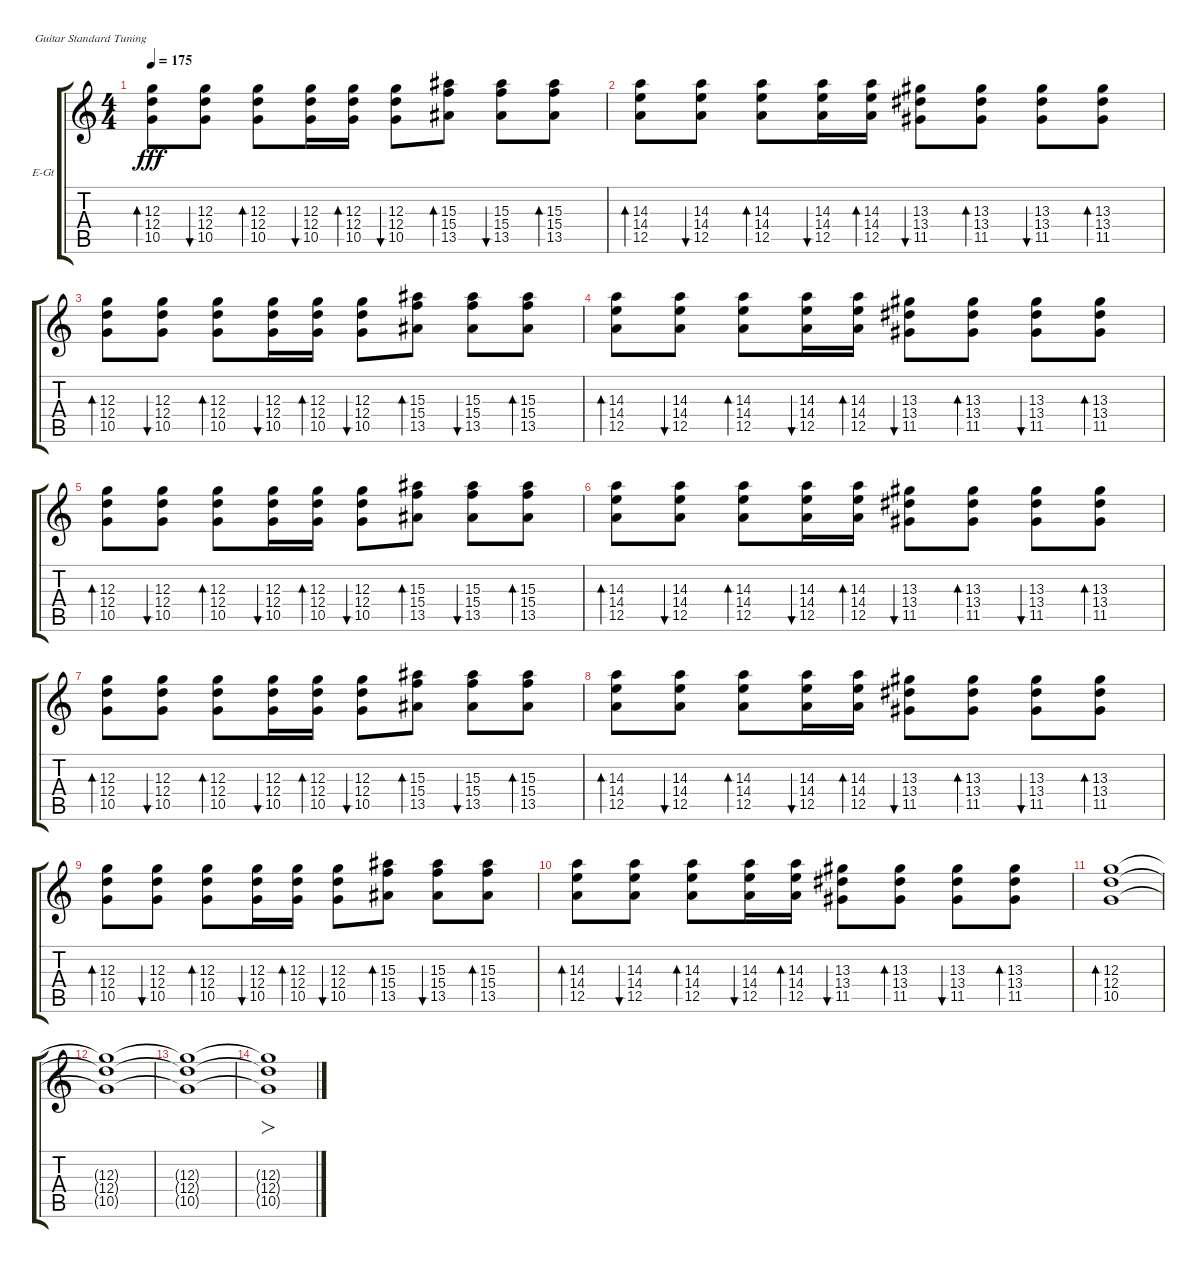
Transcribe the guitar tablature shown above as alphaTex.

\defaultSystemsLayout 4
\bracketExtendMode groupsimilarinstruments
\firstSystemTrackNameOrientation horizontal
\otherSystemsTrackNameOrientation horizontal
\track ("Turner" "E-Gt") {instrument electricguitarclean}
\staff {score tabs}
\tuning (E4 B3 G3 D3 A2 E2)
\ts (4 4)
\tempo 175
\clef g2
\ks c
(10.5 12.4 12.3).8{bd 37 dy fff} (10.5 12.3 12.4).8{bu 37} (10.5 12.3 12.4).8{bd 37} (10.5 12.3 12.4).16{bu 33} (10.5 12.3 12.4).16{bd 36} (10.5 12.3 12.4).8{bu 32} (13.5 15.3 15.4).8{bd 35} (13.5 15.3 15.4).8{bu 31} (13.5 15.3 15.4).8{bd 34} |
(12.5 14.4 14.3).8{bd 37} (12.5 14.3 14.4).8{bu 37} (12.5 14.3 14.4).8{bd 37} (12.5 14.3 14.4).16{bu 33} (12.5 14.3 14.4).16{bd 36} (11.5 13.3 13.4).8{bu 32} (11.5 13.3 13.4).8{bd 35} (11.5 13.3 13.4).8{bu 31} (11.5 13.3 13.4).8{bd 34} |
(10.5 12.4 12.3).8{bd 37} (10.5 12.3 12.4).8{bu 37} (10.5 12.3 12.4).8{bd 37} (10.5 12.3 12.4).16{bu 33} (10.5 12.3 12.4).16{bd 36} (10.5 12.3 12.4).8{bu 32} (13.5 15.3 15.4).8{bd 35} (13.5 15.3 15.4).8{bu 31} (13.5 15.3 15.4).8{bd 34} |
(12.5 14.4 14.3).8{bd 37} (12.5 14.3 14.4).8{bu 37} (12.5 14.3 14.4).8{bd 37} (12.5 14.3 14.4).16{bu 33} (12.5 14.3 14.4).16{bd 36} (11.5 13.3 13.4).8{bu 32} (11.5 13.3 13.4).8{bd 35} (11.5 13.3 13.4).8{bu 31} (11.5 13.3 13.4).8{bd 34} |
(10.5 12.4 12.3).8{bd 37} (10.5 12.3 12.4).8{bu 37} (10.5 12.3 12.4).8{bd 37} (10.5 12.3 12.4).16{bu 33} (10.5 12.3 12.4).16{bd 36} (10.5 12.3 12.4).8{bu 32} (13.5 15.3 15.4).8{bd 35} (13.5 15.3 15.4).8{bu 31} (13.5 15.3 15.4).8{bd 34} |
(12.5 14.4 14.3).8{bd 37} (12.5 14.3 14.4).8{bu 37} (12.5 14.3 14.4).8{bd 37} (12.5 14.3 14.4).16{bu 33} (12.5 14.3 14.4).16{bd 36} (11.5 13.3 13.4).8{bu 32} (11.5 13.3 13.4).8{bd 35} (11.5 13.3 13.4).8{bu 31} (11.5 13.3 13.4).8{bd 34} |
(10.5 12.4 12.3).8{bd 37} (10.5 12.3 12.4).8{bu 37} (10.5 12.3 12.4).8{bd 37} (10.5 12.3 12.4).16{bu 33} (10.5 12.3 12.4).16{bd 36} (10.5 12.3 12.4).8{bu 32} (13.5 15.3 15.4).8{bd 35} (13.5 15.3 15.4).8{bu 31} (13.5 15.3 15.4).8{bd 34} |
(12.5 14.4 14.3).8{bd 37} (12.5 14.3 14.4).8{bu 37} (12.5 14.3 14.4).8{bd 37} (12.5 14.3 14.4).16{bu 33} (12.5 14.3 14.4).16{bd 36} (11.5 13.3 13.4).8{bu 32} (11.5 13.3 13.4).8{bd 35} (11.5 13.3 13.4).8{bu 31} (11.5 13.3 13.4).8{bd 34} |
(10.5 12.4 12.3).8{bd 37} (10.5 12.3 12.4).8{bu 37} (10.5 12.3 12.4).8{bd 37} (10.5 12.3 12.4).16{bu 33} (10.5 12.3 12.4).16{bd 36} (10.5 12.3 12.4).8{bu 32} (13.5 15.3 15.4).8{bd 35} (13.5 15.3 15.4).8{bu 31} (13.5 15.3 15.4).8{bd 34} |
(12.5 14.4 14.3).8{bd 37} (12.5 14.3 14.4).8{bu 37} (12.5 14.3 14.4).8{bd 37} (12.5 14.3 14.4).16{bu 33} (12.5 14.3 14.4).16{bd 36} (11.5 13.3 13.4).8{bu 32} (11.5 13.3 13.4).8{bd 35} (11.5 13.3 13.4).8{bu 31} (11.5 13.3 13.4).8{bd 34} |
(10.5 12.4 12.3).1{bd 104} |
(10.5{t} 12.4{t} 12.3{t}).1 |
(10.5{t} 12.4{t} 12.3{t}).1 |
(12.3{t} 12.4{t} 10.5{t}).1{fo}
